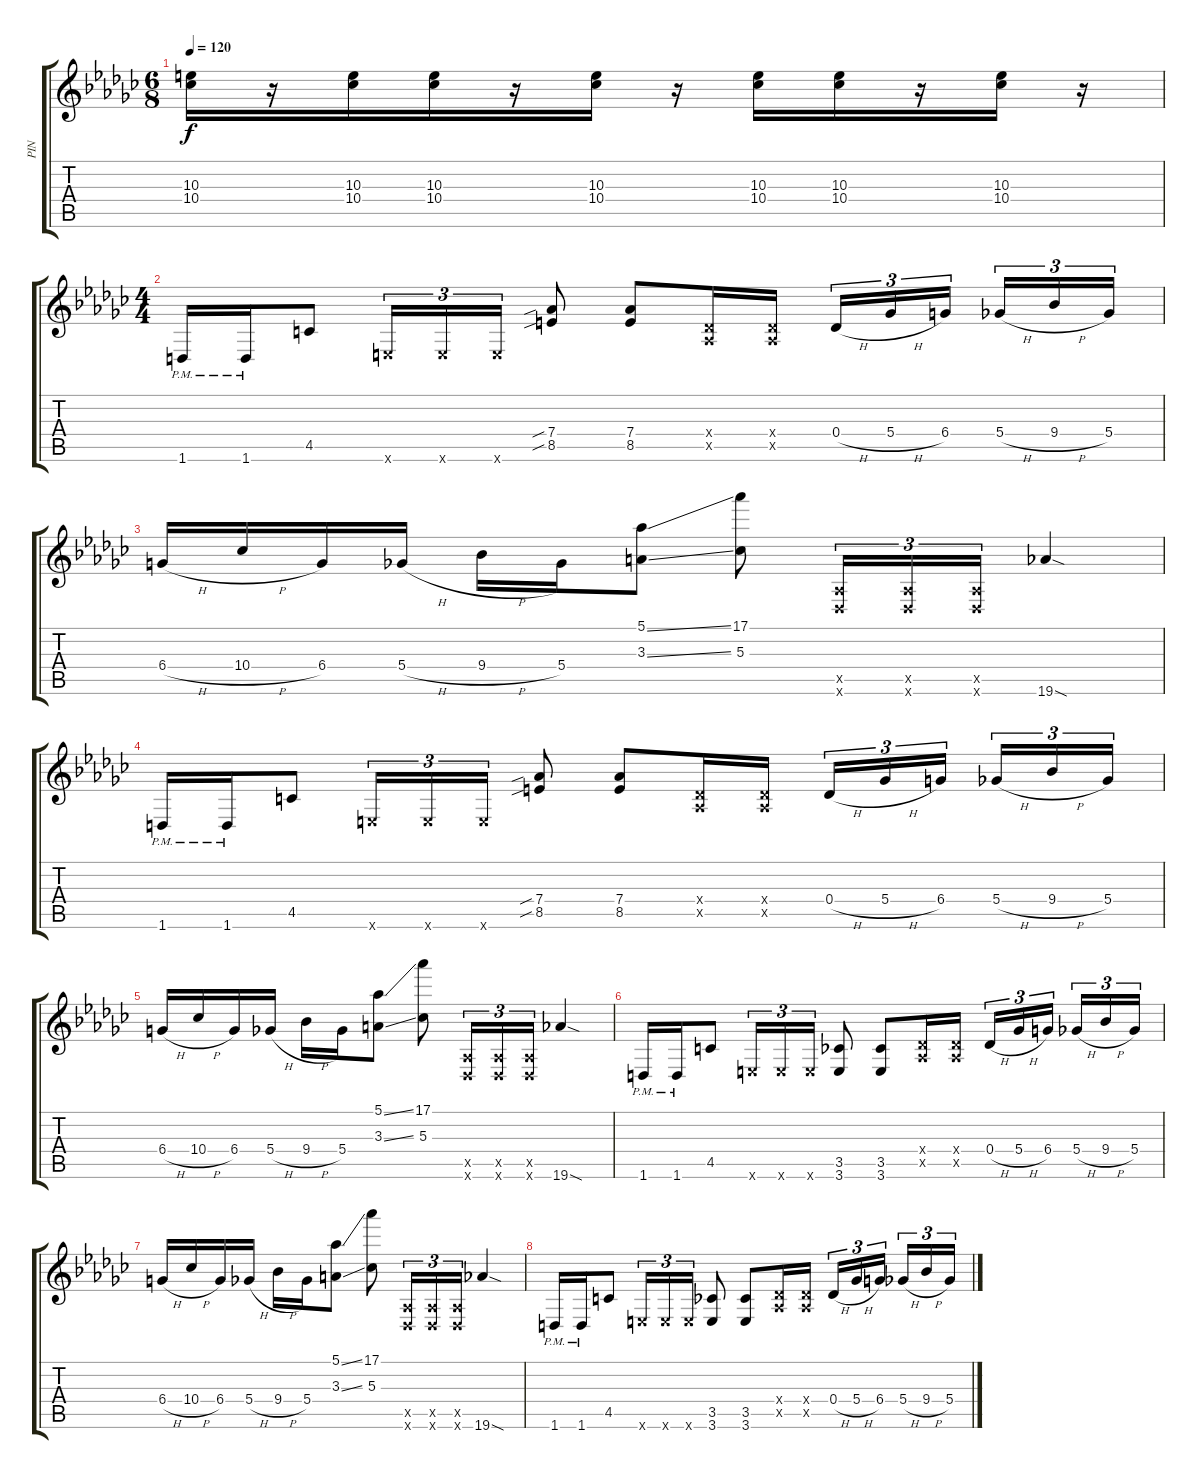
\track ("PIN" "PIN") {instrument distortionguitar}
\staff {score tabs}
\tuning (Eb4 Bb3 Gb3 Db3 Ab2 Db2) {hide}
\ts (6 8)
\tempo 120
\clef g2
\ks gb
(10.3 10.4).16{dy f} r.16 (10.3 10.4).16 (10.3 10.4).16 r.16 (10.3 10.4).16 r.16 (10.3 10.4).16 (10.3 10.4).16 r.16 (10.3 10.4).16 r.16 |
\ts (4 4)
1.6{pm}.16 1.6{pm}.16 4.5.8 3.6{x}.16{tu (3 2)} 3.6{x}.16{tu (3 2)} 3.6{x}.16{tu (3 2)} (7.4{sib} 8.5{sib}).8 (7.4 8.5).8 (0.4{x} 0.5{x}).16 (0.4{x} 0.5{x}).16 0.4{h}.16{tu (3 2)} 5.4{h}.16{tu (3 2)} 6.4.16{tu (3 2) beam splitsecondary} 5.4{h}.16{tu (3 2)} 9.4{h}.16{tu (3 2)} 5.4.16{tu (3 2)} |
6.4{h}.16 10.4{h}.16 6.4.16 5.4{h}.16 9.4{h}.16 5.4.16 (5.1{ss} 3.3{ss}).8 (17.1 5.3).8 (0.5{x} 0.6{x}).16{tu (3 2)} (0.5{x} 0.6{x}).16{tu (3 2)} (0.5{x} 0.6{x}).16{tu (3 2)} 19.6{sod}.4 |
1.6{pm}.16 1.6{pm}.16 4.5.8 3.6{x}.16{tu (3 2)} 3.6{x}.16{tu (3 2)} 3.6{x}.16{tu (3 2)} (7.4{sib} 8.5{sib}).8 (7.4 8.5).8 (0.4{x} 0.5{x}).16 (0.4{x} 0.5{x}).16 0.4{h}.16{tu (3 2)} 5.4{h}.16{tu (3 2)} 6.4.16{tu (3 2) beam splitsecondary} 5.4{h}.16{tu (3 2)} 9.4{h}.16{tu (3 2)} 5.4.16{tu (3 2)} |
6.4{h}.16 10.4{h}.16 6.4.16 5.4{h}.16 9.4{h}.16 5.4.16 (5.1{ss} 3.3{ss}).8 (17.1 5.3).8 (0.5{x} 0.6{x}).16{tu (3 2)} (0.5{x} 0.6{x}).16{tu (3 2)} (0.5{x} 0.6{x}).16{tu (3 2)} 19.6{sod}.4 |
1.6{pm}.16 1.6{pm}.16 4.5.8 3.6{x}.16{tu (3 2)} 3.6{x}.16{tu (3 2)} 3.6{x}.16{tu (3 2)} (3.5 3.6).8 (3.5 3.6).8 (0.4{x} 0.5{x}).16 (0.4{x} 0.5{x}).16 0.4{h}.16{tu (3 2)} 5.4{h}.16{tu (3 2)} 6.4.16{tu (3 2) beam splitsecondary} 5.4{h}.16{tu (3 2)} 9.4{h}.16{tu (3 2)} 5.4.16{tu (3 2)} |
6.4{h}.16 10.4{h}.16 6.4.16 5.4{h}.16 9.4{h}.16 5.4.16 (5.1{ss} 3.3{ss}).8 (17.1 5.3).8 (0.5{x} 0.6{x}).16{tu (3 2)} (0.5{x} 0.6{x}).16{tu (3 2)} (0.5{x} 0.6{x}).16{tu (3 2)} 19.6{sod}.4 |
1.6{pm}.16 1.6{pm}.16 4.5.8 3.6{x}.16{tu (3 2)} 3.6{x}.16{tu (3 2)} 3.6{x}.16{tu (3 2)} (3.5 3.6).8 (3.5 3.6).8 (0.4{x} 0.5{x}).16 (0.4{x} 0.5{x}).16 0.4{h}.16{tu (3 2)} 5.4{h}.16{tu (3 2)} 6.4.16{tu (3 2) beam splitsecondary} 5.4{h}.16{tu (3 2)} 9.4{h}.16{tu (3 2)} 5.4.16{tu (3 2)}
